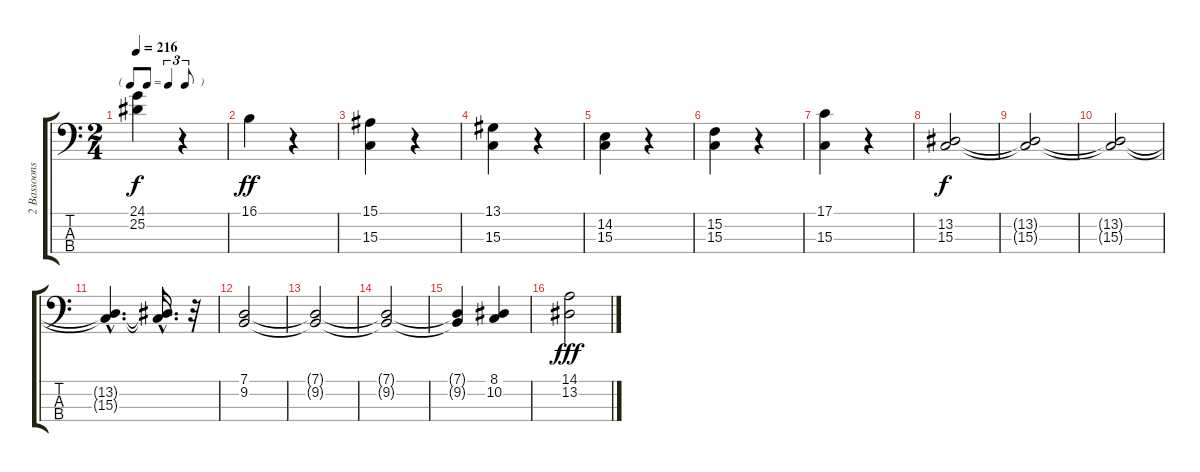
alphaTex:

\track ("2 Bassoons" "2 Bassoons") {instrument bassoon}
\staff {score tabs}
\tuning (G2 D2 A1 E1) {hide}
\ts (2 4)
\tf triplet8th
\tempo 216
\clef f4
\ks c
(24.1{t} 25.2{t}).4{dy f} r.4 |
16.1.4{dy ff} r.4 |
(15.1 15.3).4 r.4 |
(13.1 15.3).4 r.4 |
(14.2 15.3).4 r.4 |
(15.2 15.3).4 r.4 |
(17.1 15.3).4 r.4 |
(13.2 15.3).2{dy f} |
(13.2{t} 15.3{t}).2 |
(13.2{t} 15.3{t}).2 |
(13.2{hac t} 15.3{hac t}).4{d} (13.2{hac t} 15.3{hac t}).16{d} r.32 |
(7.1 9.2).2 |
(7.1{t} 9.2{t}).2 |
(7.1{t} 9.2{t}).2 |
(7.1{t} 9.2{t}).4 (8.1 10.2).4 |
(14.1 13.2).2{dy fff}
